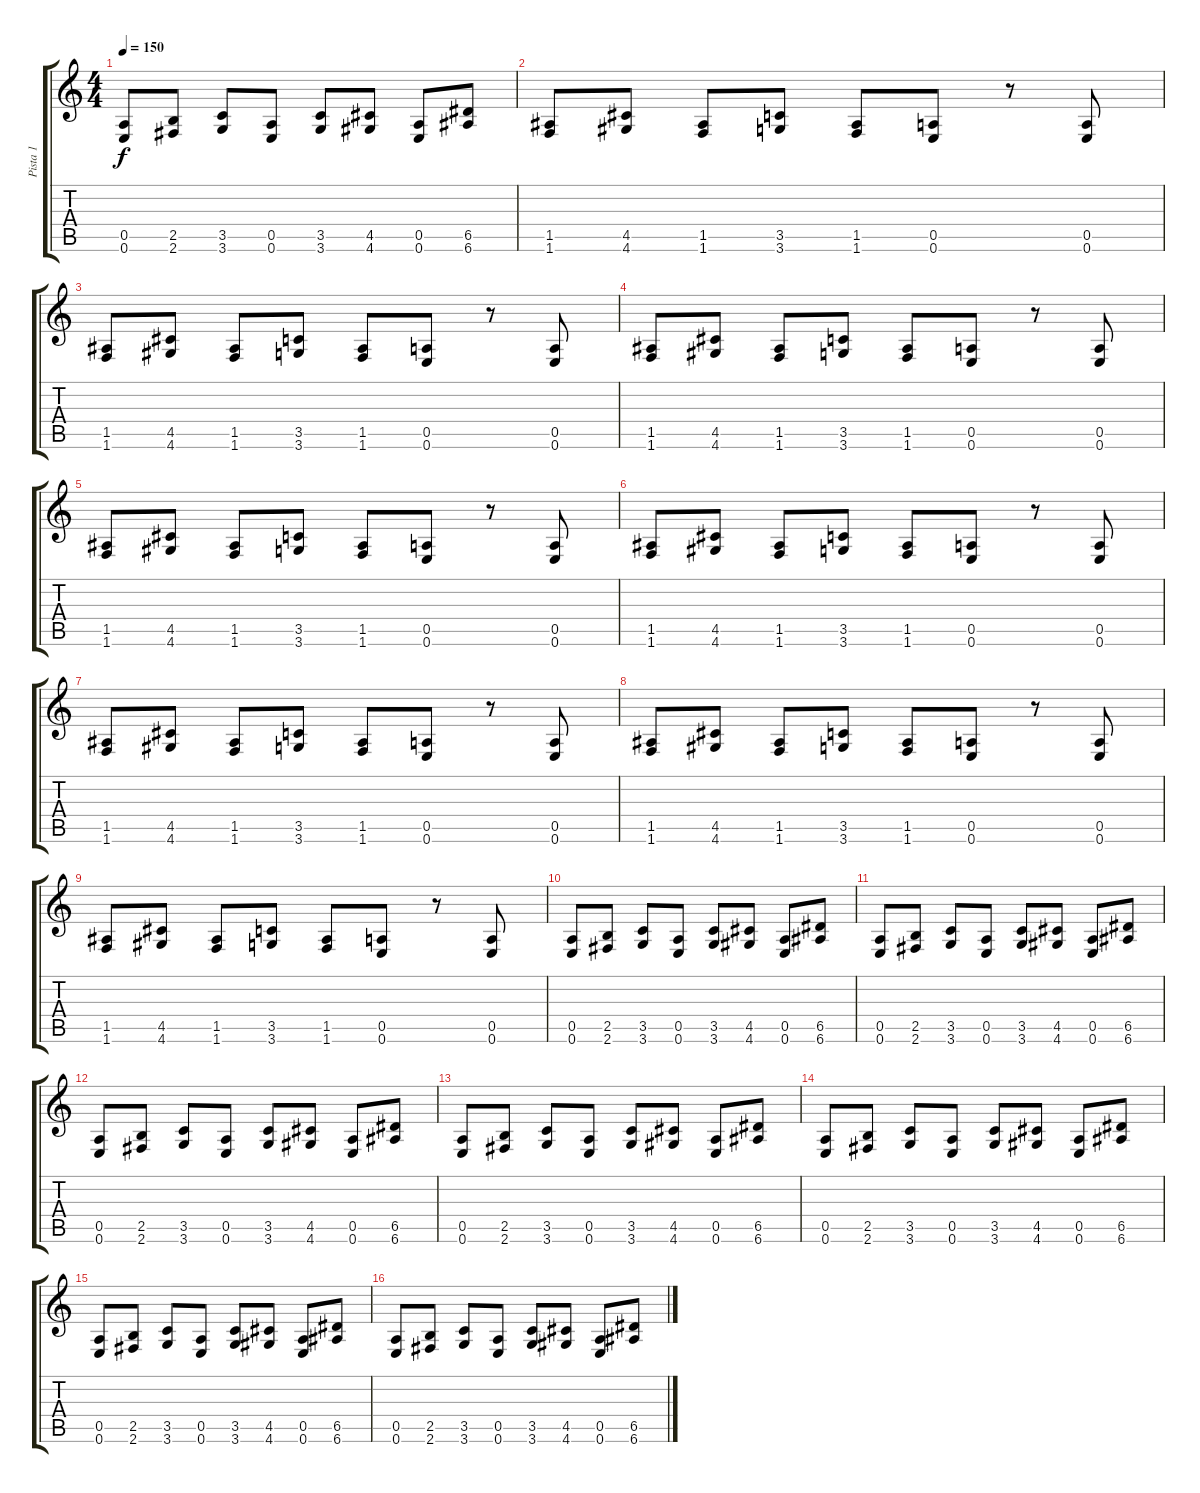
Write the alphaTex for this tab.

\track ("Pista 1" "Pista 1") {instrument overdrivenguitar}
\staff {score tabs}
\tuning (E4 B3 G3 D3 A2 E2) {hide}
\ts (4 4)
\tempo 150
\clef g2
\ks c
(0.5 0.6).8{dy f} (2.5 2.6).8 (3.5 3.6).8 (0.5 0.6).8 (3.5 3.6).8 (4.5 4.6).8 (0.5 0.6).8 (6.5 6.6).8 |
(1.5 1.6).8 (4.5 4.6).8 (1.5 1.6).8 (3.5 3.6).8 (1.5 1.6).8 (0.5 0.6).8 r.8 (0.5 0.6).8 |
(1.5 1.6).8 (4.5 4.6).8 (1.5 1.6).8 (3.5 3.6).8 (1.5 1.6).8 (0.5 0.6).8 r.8 (0.5 0.6).8 |
(1.5 1.6).8 (4.5 4.6).8 (1.5 1.6).8 (3.5 3.6).8 (1.5 1.6).8 (0.5 0.6).8 r.8 (0.5 0.6).8 |
(1.5 1.6).8 (4.5 4.6).8 (1.5 1.6).8 (3.5 3.6).8 (1.5 1.6).8 (0.5 0.6).8 r.8 (0.5 0.6).8 |
(1.5 1.6).8 (4.5 4.6).8 (1.5 1.6).8 (3.5 3.6).8 (1.5 1.6).8 (0.5 0.6).8 r.8 (0.5 0.6).8 |
(1.5 1.6).8 (4.5 4.6).8 (1.5 1.6).8 (3.5 3.6).8 (1.5 1.6).8 (0.5 0.6).8 r.8 (0.5 0.6).8 |
(1.5 1.6).8 (4.5 4.6).8 (1.5 1.6).8 (3.5 3.6).8 (1.5 1.6).8 (0.5 0.6).8 r.8 (0.5 0.6).8 |
(1.5 1.6).8 (4.5 4.6).8 (1.5 1.6).8 (3.5 3.6).8 (1.5 1.6).8 (0.5 0.6).8 r.8 (0.5 0.6).8 |
(0.5 0.6).8 (2.5 2.6).8 (3.5 3.6).8 (0.5 0.6).8 (3.5 3.6).8 (4.5 4.6).8 (0.5 0.6).8 (6.5 6.6).8 |
(0.5 0.6).8 (2.5 2.6).8 (3.5 3.6).8 (0.5 0.6).8 (3.5 3.6).8 (4.5 4.6).8 (0.5 0.6).8 (6.5 6.6).8 |
(0.5 0.6).8 (2.5 2.6).8 (3.5 3.6).8 (0.5 0.6).8 (3.5 3.6).8 (4.5 4.6).8 (0.5 0.6).8 (6.5 6.6).8 |
(0.5 0.6).8 (2.5 2.6).8 (3.5 3.6).8 (0.5 0.6).8 (3.5 3.6).8 (4.5 4.6).8 (0.5 0.6).8 (6.5 6.6).8 |
(0.5 0.6).8 (2.5 2.6).8 (3.5 3.6).8 (0.5 0.6).8 (3.5 3.6).8 (4.5 4.6).8 (0.5 0.6).8 (6.5 6.6).8 |
(0.5 0.6).8 (2.5 2.6).8 (3.5 3.6).8 (0.5 0.6).8 (3.5 3.6).8 (4.5 4.6).8 (0.5 0.6).8 (6.5 6.6).8 |
(0.5 0.6).8 (2.5 2.6).8 (3.5 3.6).8 (0.5 0.6).8 (3.5 3.6).8 (4.5 4.6).8 (0.5 0.6).8 (6.5 6.6).8
